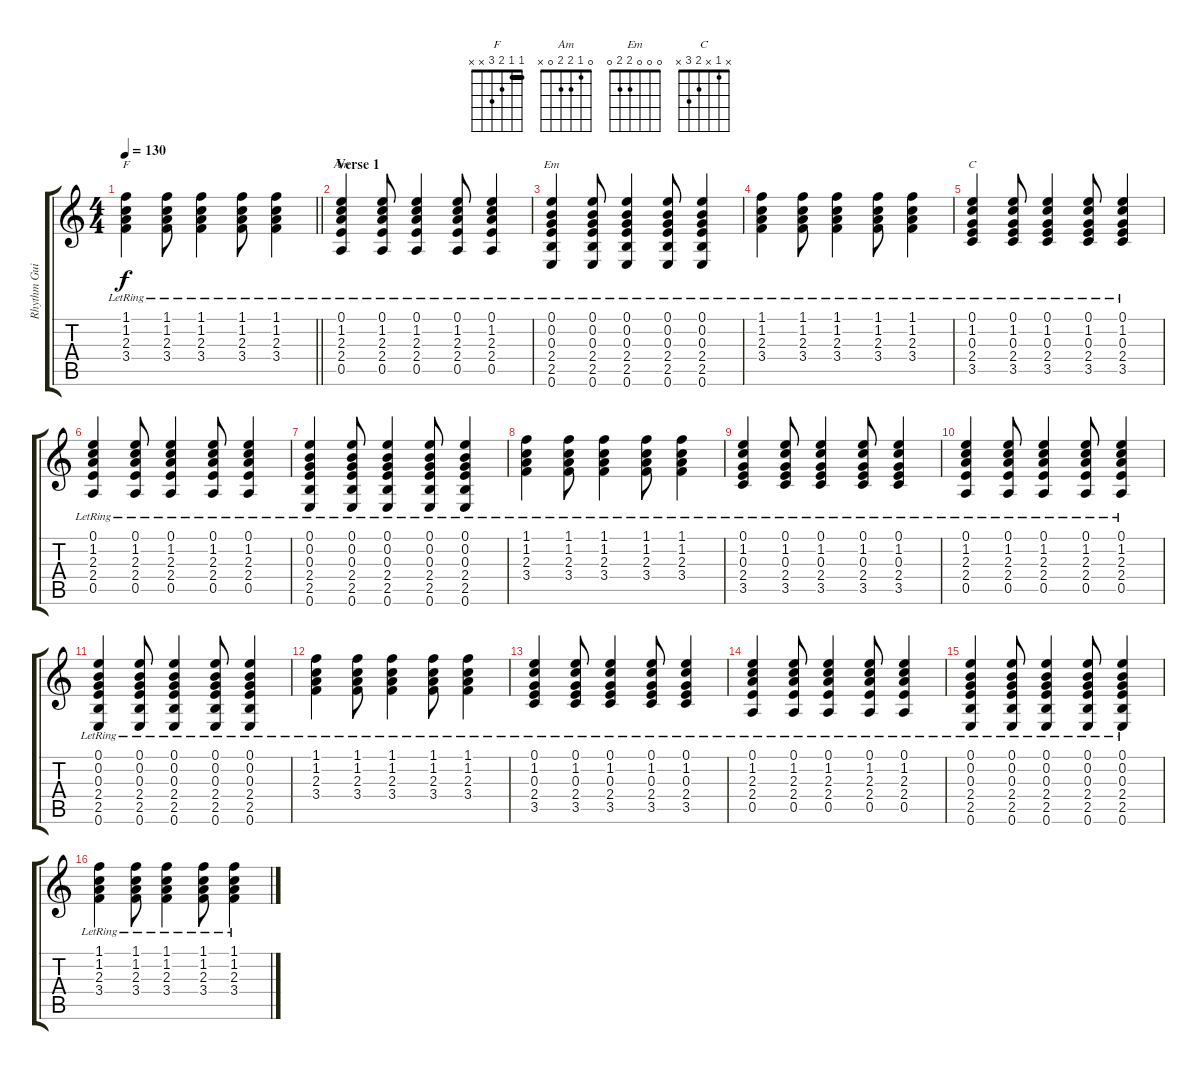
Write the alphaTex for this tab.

\track ("Rhythm Guitar" "Rhythm Gui") {instrument acousticguitarsteel}
\staff {score tabs}
\tuning (E4 B3 G3 D3 A2 E2) {hide}
\chord ("F" 1 1 2 3 x x) {barre 1}
\chord ("Am" 0 1 2 2 0 x)
\chord ("Em" 0 0 0 2 2 0)
\chord ("C" x 1 x 2 3 x)
\ts (4 4)
\tempo 130
\clef g2
\barLineRight lightlight
\ks c
(1.1{lr} 1.2{lr} 2.3{lr} 3.4{lr}).4{ch "F" dy f} (1.1{lr} 1.2{lr} 2.3{lr} 3.4{lr}).8 (1.1{lr} 1.2{lr} 2.3{lr} 3.4{lr}).4 (1.1{lr} 1.2{lr} 2.3{lr} 3.4{lr}).8 (1.1{lr} 1.2{lr} 2.3{lr} 3.4{lr}).4 |
\section ("" "Verse 1")
(0.1{lr} 1.2{lr} 2.3{lr} 2.4{lr} 0.5{lr}).4{ch "Am"} (0.1{lr} 1.2{lr} 2.3{lr} 2.4{lr} 0.5{lr}).8 (0.1{lr} 1.2{lr} 2.3{lr} 2.4{lr} 0.5{lr}).4 (0.1{lr} 1.2{lr} 2.3{lr} 2.4{lr} 0.5{lr}).8 (0.1{lr} 1.2{lr} 2.3{lr} 2.4{lr} 0.5{lr}).4 |
(0.1{lr} 0.2{lr} 0.3{lr} 2.4{lr} 2.5{lr} 0.6{lr}).4{ch "Em"} (0.1{lr} 0.2{lr} 0.3{lr} 2.4{lr} 2.5{lr} 0.6{lr}).8 (0.1{lr} 0.2{lr} 0.3{lr} 2.4{lr} 2.5{lr} 0.6{lr}).4 (0.1{lr} 0.2{lr} 0.3{lr} 2.4{lr} 2.5{lr} 0.6{lr}).8 (0.1{lr} 0.2{lr} 0.3{lr} 2.4{lr} 2.5{lr} 0.6{lr}).4 |
(1.1{lr} 1.2{lr} 2.3{lr} 3.4{lr}).4 (1.1{lr} 1.2{lr} 2.3{lr} 3.4{lr}).8 (1.1{lr} 1.2{lr} 2.3{lr} 3.4{lr}).4 (1.1{lr} 1.2{lr} 2.3{lr} 3.4{lr}).8 (1.1{lr} 1.2{lr} 2.3{lr} 3.4{lr}).4 |
(0.1{lr} 1.2{lr} 0.3{lr} 2.4{lr} 3.5{lr}).4{ch "C"} (0.1{lr} 1.2{lr} 0.3{lr} 2.4{lr} 3.5{lr}).8 (0.1{lr} 1.2{lr} 0.3{lr} 2.4{lr} 3.5{lr}).4 (0.1{lr} 1.2{lr} 0.3{lr} 2.4{lr} 3.5{lr}).8 (0.1{lr} 1.2{lr} 0.3{lr} 2.4{lr} 3.5{lr}).4 |
(0.1{lr} 1.2{lr} 2.3{lr} 2.4{lr} 0.5{lr}).4 (0.1{lr} 1.2{lr} 2.3{lr} 2.4{lr} 0.5{lr}).8 (0.1{lr} 1.2{lr} 2.3{lr} 2.4{lr} 0.5{lr}).4 (0.1{lr} 1.2{lr} 2.3{lr} 2.4{lr} 0.5{lr}).8 (0.1{lr} 1.2{lr} 2.3{lr} 2.4{lr} 0.5{lr}).4 |
(0.1{lr} 0.2{lr} 0.3{lr} 2.4{lr} 2.5{lr} 0.6{lr}).4 (0.1{lr} 0.2{lr} 0.3{lr} 2.4{lr} 2.5{lr} 0.6{lr}).8 (0.1{lr} 0.2{lr} 0.3{lr} 2.4{lr} 2.5{lr} 0.6{lr}).4 (0.1{lr} 0.2{lr} 0.3{lr} 2.4{lr} 2.5{lr} 0.6{lr}).8 (0.1{lr} 0.2{lr} 0.3{lr} 2.4{lr} 2.5{lr} 0.6{lr}).4 |
(1.1{lr} 1.2{lr} 2.3{lr} 3.4{lr}).4 (1.1{lr} 1.2{lr} 2.3{lr} 3.4{lr}).8 (1.1{lr} 1.2{lr} 2.3{lr} 3.4{lr}).4 (1.1{lr} 1.2{lr} 2.3{lr} 3.4{lr}).8 (1.1{lr} 1.2{lr} 2.3{lr} 3.4{lr}).4 |
(0.1{lr} 1.2{lr} 0.3{lr} 2.4{lr} 3.5{lr}).4 (0.1{lr} 1.2{lr} 0.3{lr} 2.4{lr} 3.5{lr}).8 (0.1{lr} 1.2{lr} 0.3{lr} 2.4{lr} 3.5{lr}).4 (0.1{lr} 1.2{lr} 0.3{lr} 2.4{lr} 3.5{lr}).8 (0.1{lr} 1.2{lr} 0.3{lr} 2.4{lr} 3.5{lr}).4 |
(0.1{lr} 1.2{lr} 2.3{lr} 2.4{lr} 0.5{lr}).4 (0.1{lr} 1.2{lr} 2.3{lr} 2.4{lr} 0.5{lr}).8 (0.1{lr} 1.2{lr} 2.3{lr} 2.4{lr} 0.5{lr}).4 (0.1{lr} 1.2{lr} 2.3{lr} 2.4{lr} 0.5{lr}).8 (0.1{lr} 1.2{lr} 2.3{lr} 2.4{lr} 0.5{lr}).4 |
(0.1{lr} 0.2{lr} 0.3{lr} 2.4{lr} 2.5{lr} 0.6{lr}).4 (0.1{lr} 0.2{lr} 0.3{lr} 2.4{lr} 2.5{lr} 0.6{lr}).8 (0.1{lr} 0.2{lr} 0.3{lr} 2.4{lr} 2.5{lr} 0.6{lr}).4 (0.1{lr} 0.2{lr} 0.3{lr} 2.4{lr} 2.5{lr} 0.6{lr}).8 (0.1{lr} 0.2{lr} 0.3{lr} 2.4{lr} 2.5{lr} 0.6{lr}).4 |
(1.1{lr} 1.2{lr} 2.3{lr} 3.4{lr}).4 (1.1{lr} 1.2{lr} 2.3{lr} 3.4{lr}).8 (1.1{lr} 1.2{lr} 2.3{lr} 3.4{lr}).4 (1.1{lr} 1.2{lr} 2.3{lr} 3.4{lr}).8 (1.1{lr} 1.2{lr} 2.3{lr} 3.4{lr}).4 |
(0.1{lr} 1.2{lr} 0.3{lr} 2.4{lr} 3.5{lr}).4 (0.1{lr} 1.2{lr} 0.3{lr} 2.4{lr} 3.5{lr}).8 (0.1{lr} 1.2{lr} 0.3{lr} 2.4{lr} 3.5{lr}).4 (0.1{lr} 1.2{lr} 0.3{lr} 2.4{lr} 3.5{lr}).8 (0.1{lr} 1.2{lr} 0.3{lr} 2.4{lr} 3.5{lr}).4 |
(0.1{lr} 1.2{lr} 2.3{lr} 2.4{lr} 0.5{lr}).4 (0.1{lr} 1.2{lr} 2.3{lr} 2.4{lr} 0.5{lr}).8 (0.1{lr} 1.2{lr} 2.3{lr} 2.4{lr} 0.5{lr}).4 (0.1{lr} 1.2{lr} 2.3{lr} 2.4{lr} 0.5{lr}).8 (0.1{lr} 1.2{lr} 2.3{lr} 2.4{lr} 0.5{lr}).4 |
(0.1{lr} 0.2{lr} 0.3{lr} 2.4{lr} 2.5{lr} 0.6{lr}).4 (0.1{lr} 0.2{lr} 0.3{lr} 2.4{lr} 2.5{lr} 0.6{lr}).8 (0.1{lr} 0.2{lr} 0.3{lr} 2.4{lr} 2.5{lr} 0.6{lr}).4 (0.1{lr} 0.2{lr} 0.3{lr} 2.4{lr} 2.5{lr} 0.6{lr}).8 (0.1{lr} 0.2{lr} 0.3{lr} 2.4{lr} 2.5{lr} 0.6{lr}).4 |
(1.1{lr} 1.2{lr} 2.3{lr} 3.4{lr}).4 (1.1{lr} 1.2{lr} 2.3{lr} 3.4{lr}).8 (1.1{lr} 1.2{lr} 2.3{lr} 3.4{lr}).4 (1.1{lr} 1.2{lr} 2.3{lr} 3.4{lr}).8 (1.1{lr} 1.2{lr} 2.3{lr} 3.4{lr}).4
